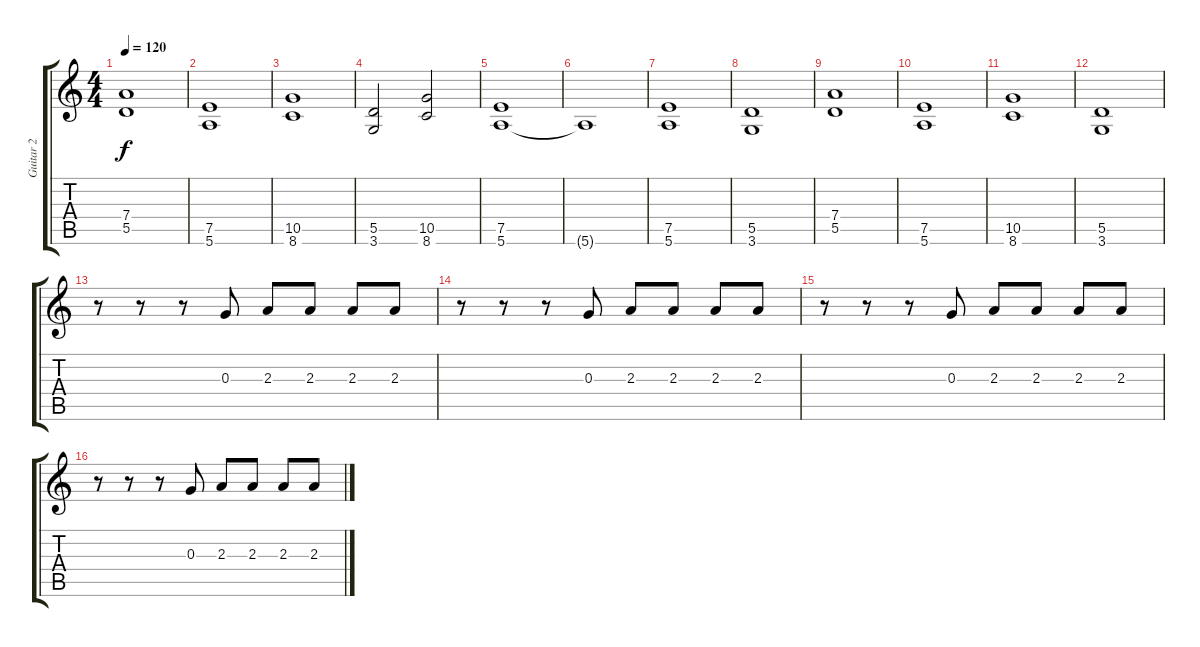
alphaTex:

\track ("Guitar 2" "Guitar 2") {instrument electricguitarclean}
\staff {score tabs}
\tuning (E4 B3 G3 D3 A2 E2) {hide}
\ts (4 4)
\tempo 120
\clef g2
\ks c
(7.4 5.5).1{dy f} |
(7.5 5.6).1 |
(10.5 8.6).1 |
(5.5 3.6).2 (10.5 8.6).2 |
(7.5 5.6).1 |
5.6{t}.1 |
(7.5 5.6).1 |
(5.5 3.6).1 |
(7.4 5.5).1 |
(7.5 5.6).1 |
(10.5 8.6).1 |
(5.5 3.6).1 |
r.8 r.8 r.8 0.3.8 2.3.8 2.3.8 2.3.8 2.3.8 |
r.8 r.8 r.8 0.3.8 2.3.8 2.3.8 2.3.8 2.3.8 |
r.8 r.8 r.8 0.3.8 2.3.8 2.3.8 2.3.8 2.3.8 |
r.8 r.8 r.8 0.3.8 2.3.8 2.3.8 2.3.8 2.3.8
